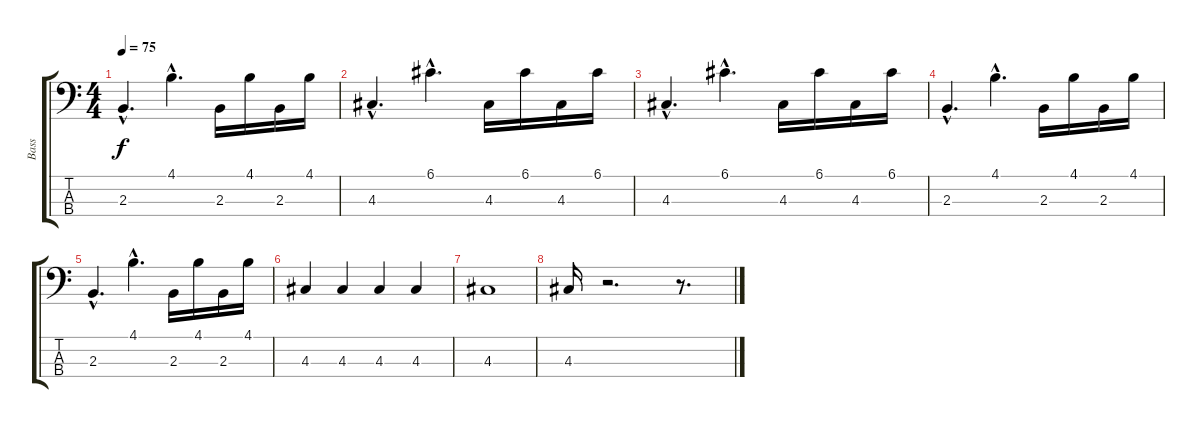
\track ("Bass" "Bass") {instrument electricbassfinger}
\staff {score tabs}
\tuning (G2 D2 A1 D1) {hide}
\ts (4 4)
\tempo 75
\clef f4
\ks c
2.3{hac}.4{d dy f} 4.1{hac}.4{d} 2.3.16 4.1.16 2.3.16 4.1.16 |
4.3{hac}.4{d} 6.1{hac}.4{d} 4.3.16 6.1.16 4.3.16 6.1.16 |
4.3{hac}.4{d} 6.1{hac}.4{d} 4.3.16 6.1.16 4.3.16 6.1.16 |
2.3{hac}.4{d} 4.1{hac}.4{d} 2.3.16 4.1.16 2.3.16 4.1.16 |
2.3{hac}.4{d} 4.1{hac}.4{d} 2.3.16 4.1.16 2.3.16 4.1.16 |
4.3.4 4.3.4 4.3.4 4.3.4 |
4.3.1 |
4.3.16 r.2{d} r.8{d}
